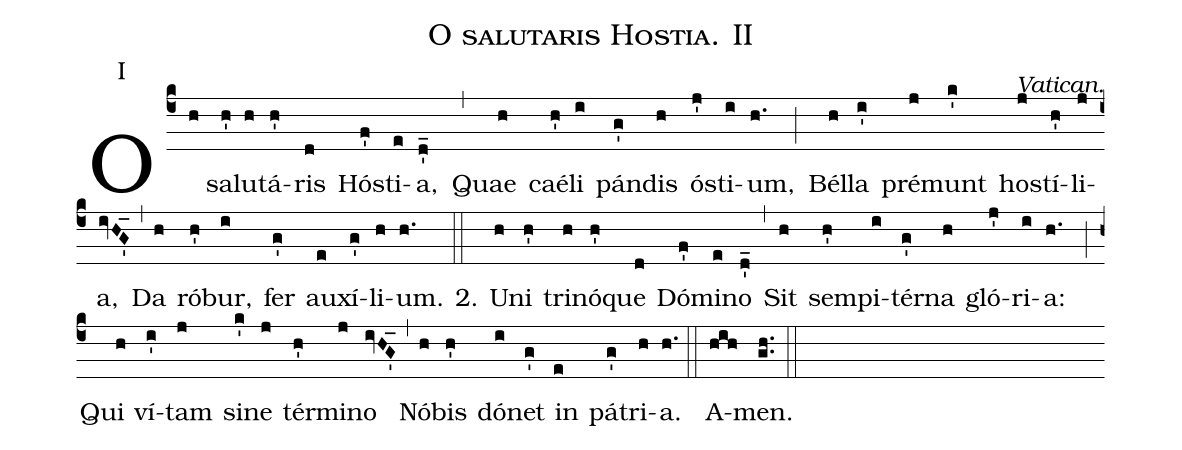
name: O salutaris Hostia. II;
annotation:I;
commentary:Vatican.;
%%
(c4)O(h) sa(h')lu(h)tá(h')ris(d) Hós(f')ti(e)a,(d_') (,)
Quae(h) caé(h')li(i) pán(g')dis(h) ós(j')ti(i)um,(h.) (;)
Bél(h)la(i') pré(j)munt(k') hos(j)tí(h')li(j)a,(ivHG_') (,)
Da(h) ró(h')bur,(i) fer(g') au(e)xí(g')li(h)um.(h.) 2.(::)
Un(h)i(h') tri(h)nó(h')que(d) Dó(f')mi(e)no(d_') (,)
Sit(h) sem(h')pi(i)tér(g')na(h) gló(j')ri(i)a:(h.) (;)
Qui(h) ví(i')tam(j) si(k')ne(j) tér(h')mi(j)no(ivHG_') (,)
Nó(h)bis(h') dó(i)net(g') in(e) pá(g')tri(h)a.(h.) (::)
A(hih)men.(gh..) (::)
